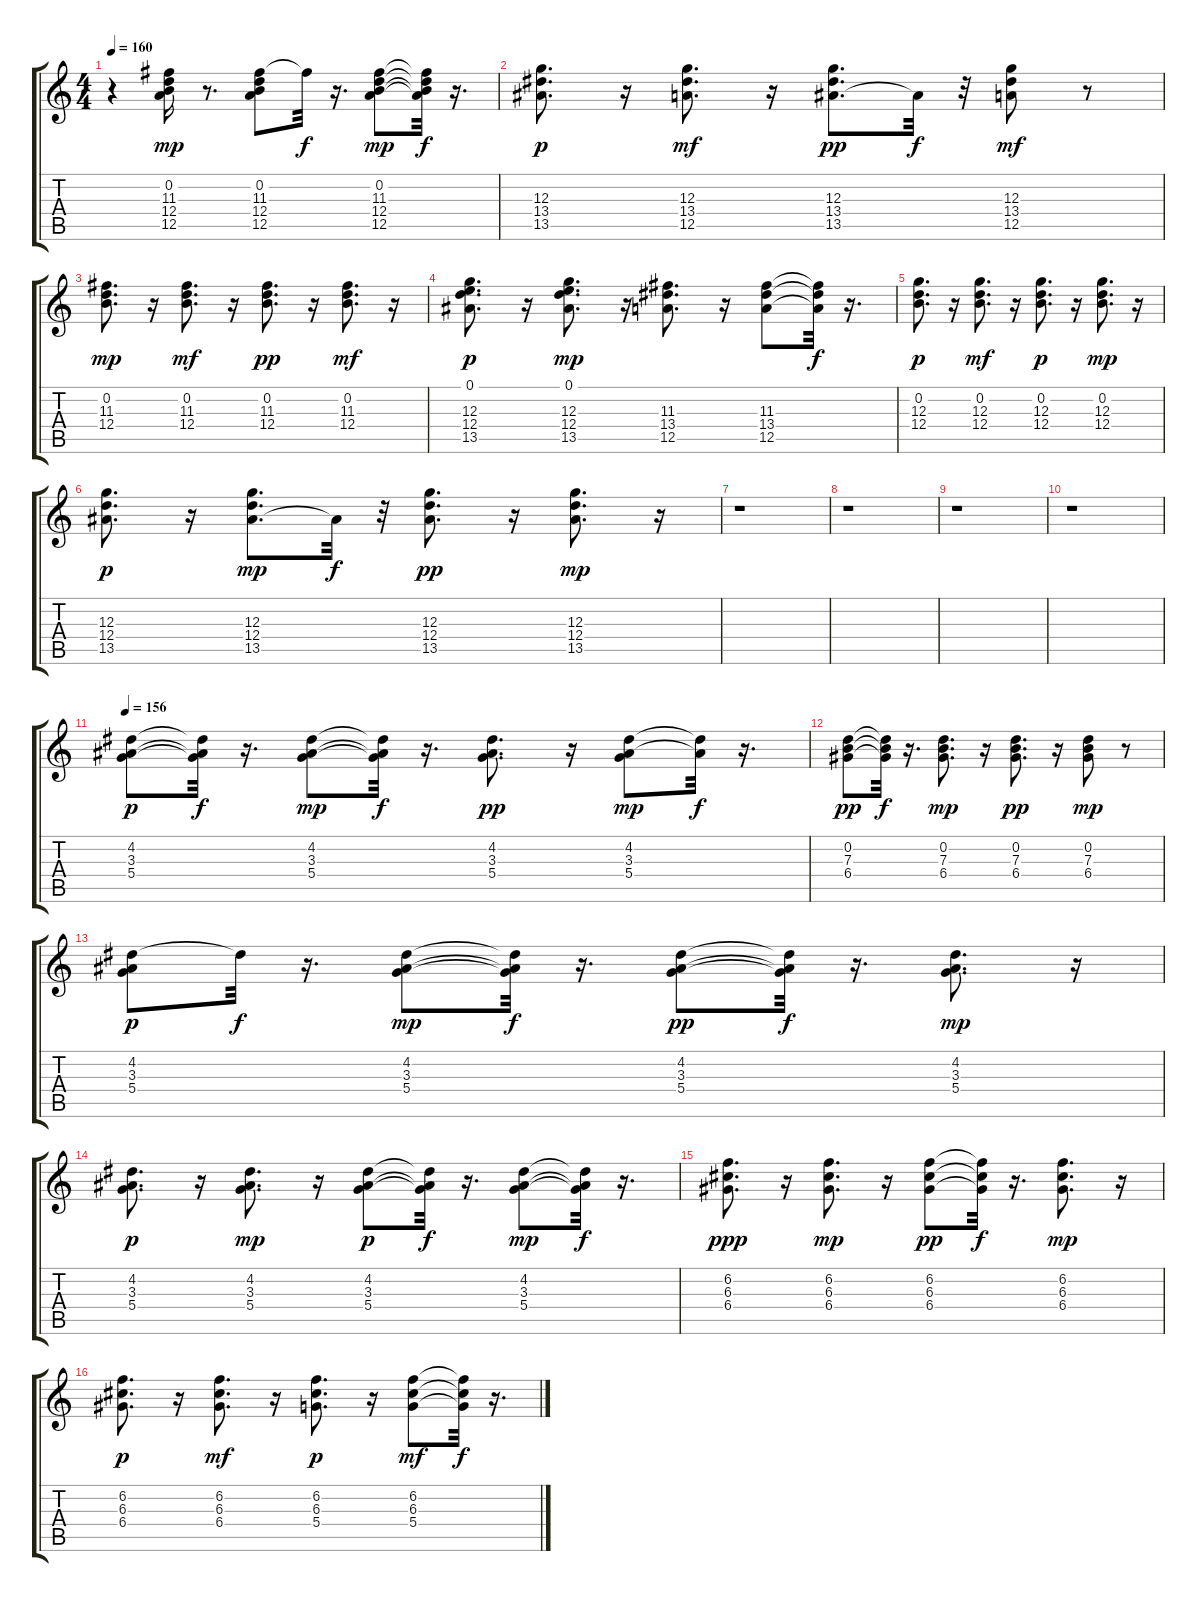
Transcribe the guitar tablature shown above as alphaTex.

\track "" {instrument electricguitarjazz}
\staff {score tabs}
\tuning (E4 B3 G3 D3 A2 E2) {hide}
\ts (4 4)
\tempo 160
\clef g2
\ks c
r.4{dy f} (0.2 11.3 12.4 12.5).16{dy mp} r.8{d} (0.2 11.3 12.4 12.5).8 11.3{t}.32{dy f} r.16{d} (0.2 11.3 12.4 12.5).8{dy mp} (0.2{t} 11.3{t} 12.4{t} 12.5{t}).32{dy f} r.16{d} |
(12.3 13.4 13.5).8{d dy p} r.16 (12.3 13.4 12.5).8{d dy mf} r.16 (12.3 13.4 13.5).8{d dy pp} 13.5{t}.32{dy f} r.32 (12.3 13.4 12.5).8{dy mf} r.8 |
(0.2 11.3 12.4).8{d dy mp} r.16 (0.2 11.3 12.4).8{d dy mf} r.16 (0.2 11.3 12.4).8{d dy pp} r.16 (0.2 11.3 12.4).8{d dy mf} r.16 |
(0.1 12.3 12.4 13.5).8{d dy p} r.16 (0.1 12.3 12.4 13.5).8{d dy mp} r.16 (11.3 13.4 12.5).8{d} r.16 (11.3 13.4 12.5).8 (11.3{t} 13.4{t} 12.5{t}).32{dy f} r.16{d} |
(0.2 12.3 12.4).8{d dy p} r.16 (0.2 12.3 12.4).8{d dy mf} r.16 (0.2 12.3 12.4).8{d dy p} r.16 (0.2 12.3 12.4).8{d dy mp} r.16 |
(12.3 12.4 13.5).8{d dy p} r.16 (12.3 12.4 13.5).8{d dy mp} 13.5{t}.32{dy f} r.32 (12.3 12.4 13.5).8{d dy pp} r.16 (12.3 12.4 13.5).8{d dy mp} r.16 |
r.1 |
r.1 |
r.1 |
r.1 |
\tempo 156
(4.2 3.3 5.4).8{dy p} (4.2{t} 3.3{t} 5.4{t}).32{dy f} r.16{d} (4.2 3.3 5.4).8{dy mp} (4.2{t} 3.3{t} 5.4{t}).32{dy f} r.16{d} (4.2 3.3 5.4).8{d dy pp} r.16 (4.2 3.3 5.4).8{dy mp} (4.2{t} 3.3{t}).32{dy f} r.16{d} |
(0.2 7.3 6.4).8{dy pp} (0.2{t} 7.3{t} 6.4{t}).32{dy f} r.16{d} (0.2 7.3 6.4).8{d dy mp} r.16 (0.2 7.3 6.4).8{d dy pp} r.16 (0.2 7.3 6.4).8{dy mp} r.8 |
(4.2 3.3 5.4).8{dy p} 4.2{t}.32{dy f} r.16{d} (4.2 3.3 5.4).8{dy mp} (4.2{t} 3.3{t} 5.4{t}).32{dy f} r.16{d} (4.2 3.3 5.4).8{dy pp} (4.2{t} 3.3{t} 5.4{t}).32{dy f} r.16{d} (4.2 3.3 5.4).8{d dy mp} r.16 |
(4.2 3.3 5.4).8{d dy p} r.16 (4.2 3.3 5.4).8{d dy mp} r.16 (4.2 3.3 5.4).8{dy p} (4.2{t} 3.3{t} 5.4{t}).32{dy f} r.16{d} (4.2 3.3 5.4).8{dy mp} (4.2{t} 3.3{t} 5.4{t}).32{dy f} r.16{d} |
(6.2 6.3 6.4).8{d dy ppp} r.16 (6.2 6.3 6.4).8{d dy mp} r.16 (6.2 6.3 6.4).8{dy pp} (6.2{t} 6.3{t} 6.4{t}).32{dy f} r.16{d} (6.2 6.3 6.4).8{d dy mp} r.16 |
(6.2 6.3 6.4).8{d dy p} r.16 (6.2 6.3 6.4).8{d dy mf} r.16 (6.2 6.3 5.4).8{d dy p} r.16 (6.2 6.3 5.4).8{dy mf} (6.2{t} 6.3{t} 5.4{t}).32{dy f} r.16{d}
